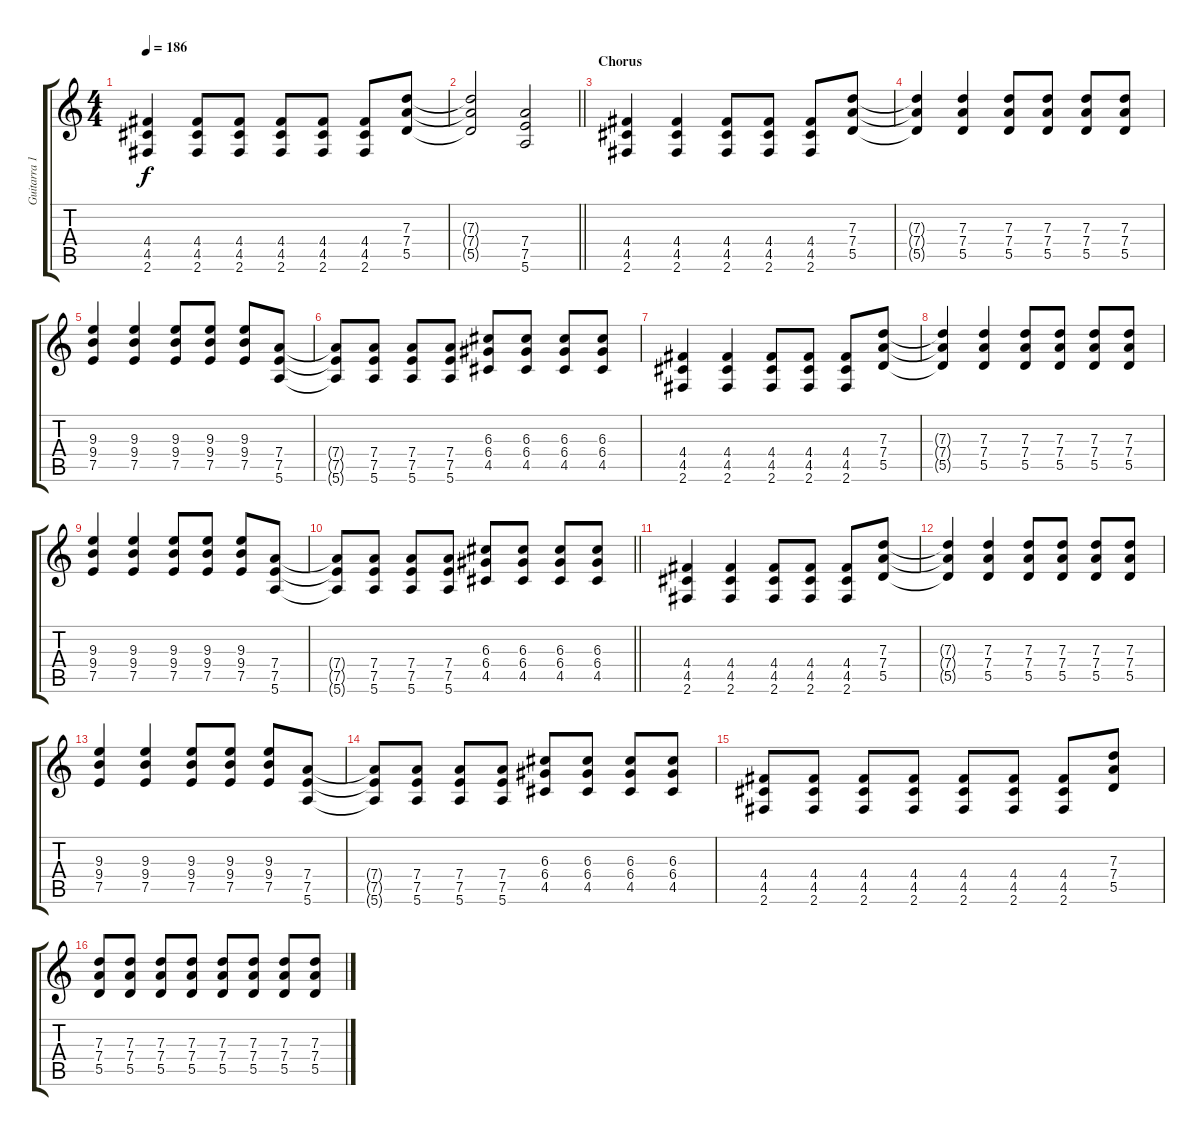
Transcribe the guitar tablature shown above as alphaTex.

\track ("Guitarra 1 - Mathias" "Guitarra 1") {instrument overdrivenguitar}
\staff {score tabs}
\tuning (E4 B3 G3 D3 A2 E2) {hide}
\ts (4 4)
\tempo 186
\clef g2
\ks c
(4.4 4.5 2.6).4{dy f} (4.4 4.5 2.6).8 (4.4 4.5 2.6).8 (4.4 4.5 2.6).8 (4.4 4.5 2.6).8 (4.4 4.5 2.6).8 (7.3 7.4 5.5).8 |
\barLineRight lightlight
(7.3{t} 7.4{t} 5.5{t}).2 (7.4 7.5 5.6).2 |
\section ("" "Chorus")
(4.4 4.5 2.6).4 (4.4 4.5 2.6).4 (4.4 4.5 2.6).8 (4.4 4.5 2.6).8 (4.4 4.5 2.6).8 (7.3 7.4 5.5).8 |
(7.3{t} 7.4{t} 5.5{t}).4 (7.3 7.4 5.5).4 (7.3 7.4 5.5).8 (7.3 7.4 5.5).8 (7.3 7.4 5.5).8 (7.3 7.4 5.5).8 |
(9.3 9.4 7.5).4 (9.3 9.4 7.5).4 (9.3 9.4 7.5).8 (9.3 9.4 7.5).8 (9.3 9.4 7.5).8 (7.4 7.5 5.6).8 |
(7.4{t} 7.5{t} 5.6{t}).8 (7.4 7.5 5.6).8 (7.4 7.5 5.6).8 (7.4 7.5 5.6).8 (6.3 6.4 4.5).8 (6.3 6.4 4.5).8 (6.3 6.4 4.5).8 (6.3 6.4 4.5).8 |
(4.4 4.5 2.6).4 (4.4 4.5 2.6).4 (4.4 4.5 2.6).8 (4.4 4.5 2.6).8 (4.4 4.5 2.6).8 (7.3 7.4 5.5).8 |
(7.3{t} 7.4{t} 5.5{t}).4 (7.3 7.4 5.5).4 (7.3 7.4 5.5).8 (7.3 7.4 5.5).8 (7.3 7.4 5.5).8 (7.3 7.4 5.5).8 |
(9.3 9.4 7.5).4 (9.3 9.4 7.5).4 (9.3 9.4 7.5).8 (9.3 9.4 7.5).8 (9.3 9.4 7.5).8 (7.4 7.5 5.6).8 |
\barLineRight lightlight
(7.4{t} 7.5{t} 5.6{t}).8 (7.4 7.5 5.6).8 (7.4 7.5 5.6).8 (7.4 7.5 5.6).8 (6.3 6.4 4.5).8 (6.3 6.4 4.5).8 (6.3 6.4 4.5).8 (6.3 6.4 4.5).8 |
(4.4 4.5 2.6).4 (4.4 4.5 2.6).4 (4.4 4.5 2.6).8 (4.4 4.5 2.6).8 (4.4 4.5 2.6).8 (7.3 7.4 5.5).8 |
(7.3{t} 7.4{t} 5.5{t}).4 (7.3 7.4 5.5).4 (7.3 7.4 5.5).8 (7.3 7.4 5.5).8 (7.3 7.4 5.5).8 (7.3 7.4 5.5).8 |
(9.3 9.4 7.5).4 (9.3 9.4 7.5).4 (9.3 9.4 7.5).8 (9.3 9.4 7.5).8 (9.3 9.4 7.5).8 (7.4 7.5 5.6).8 |
(7.4{t} 7.5{t} 5.6{t}).8 (7.4 7.5 5.6).8 (7.4 7.5 5.6).8 (7.4 7.5 5.6).8 (6.3 6.4 4.5).8 (6.3 6.4 4.5).8 (6.3 6.4 4.5).8 (6.3 6.4 4.5).8 |
(4.4 4.5 2.6).8 (4.4 4.5 2.6).8 (4.4 4.5 2.6).8 (4.4 4.5 2.6).8 (4.4 4.5 2.6).8 (4.4 4.5 2.6).8 (4.4 4.5 2.6).8 (7.3 7.4 5.5).8 |
(7.3 7.4 5.5).8 (7.3 7.4 5.5).8 (7.3 7.4 5.5).8 (7.3 7.4 5.5).8 (7.3 7.4 5.5).8 (7.3 7.4 5.5).8 (7.3 7.4 5.5).8 (7.3 7.4 5.5).8
